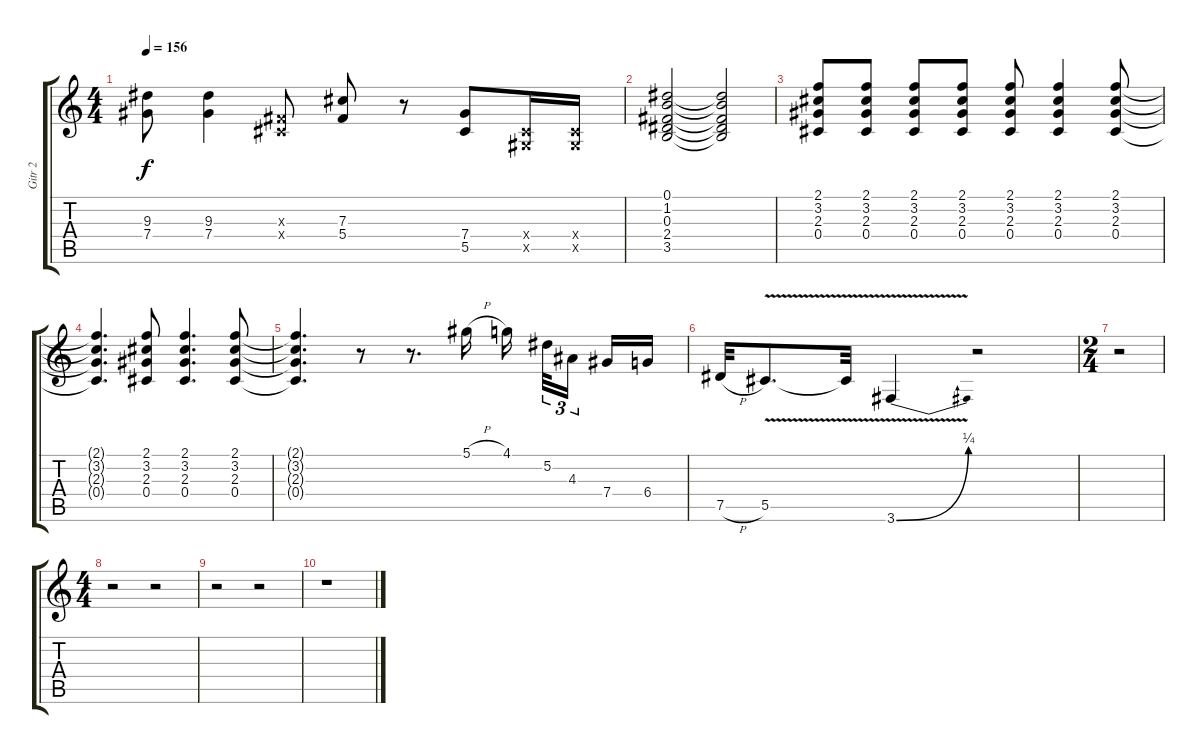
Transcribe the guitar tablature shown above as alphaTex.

\track ("Gitr 2" "Gitr 2") {instrument overdrivenguitar}
\staff {score tabs}
\tuning (Eb4 Bb3 Gb3 Db3 Ab2 Eb2) {hide}
\ts (4 4)
\tempo 156
\clef g2
\ks c
(9.3{t} 7.4{t}).8{dy f} (9.3 7.4).4 (0.3{x} 0.4{x}).8 (7.3 5.4).8 r.8 (7.4 5.5).8 (0.4{x} 0.5{x}).16 (0.4{x} 0.5{x}).16 |
(0.1 1.2 0.3 2.4 3.5).2 (0.1{t} 1.2{t} 0.3{t} 2.4{t} 3.5{t}).2 |
(2.1 3.2 2.3 0.4).8 (2.1 3.2 2.3 0.4).8 (2.1 3.2 2.3 0.4).8 (2.1 3.2 2.3 0.4).8 (2.1 3.2 2.3 0.4).8 (2.1 3.2 2.3 0.4).4 (2.1 3.2 2.3 0.4).8 |
(2.1{t} 3.2{t} 2.3{t} 0.4{t}).4{d} (2.1 3.2 2.3 0.4).8 (2.1 3.2 2.3 0.4).4{d} (2.1 3.2 2.3 0.4).8 |
(2.1{t} 3.2{t} 2.3{t} 0.4{t}).4{d} r.8 r.8{d} 5.1{h}.16 4.1.16{beam splitsecondary} 5.2.32{tu (3 2)} 4.3.16{tu (3 2) beam splitsecondary} 7.4.16 6.4.16 |
7.5{h}.32 5.5{v}.8{d} 5.5{t}.32 3.6{be (bend 0 0 60 1) v}.4 r.2 |
\ts (2 4)
r.2 |
\ts (4 4)
r.2 r.2 |
r.2 r.2 |
r.1
